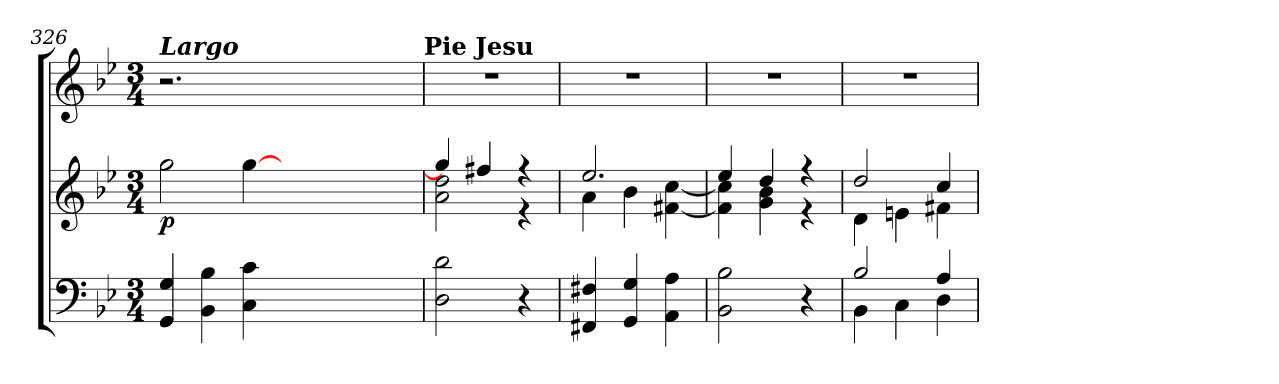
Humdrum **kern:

**kern	**kern	**dynam	**kern
*part2	*part2	*part2	*part1
*staff3	*staff2	*staff2/3	*staff1
!!LO:LB:g=z
*clefF4	*clefG2	*	*clefG2
*	*	*	*ITrd7c12
*k[b-e-]	*k[b-e-]	*	*k[b-e-]
*B-:	*B-:	*	*B-:
*M3/4	*M3/4	*	*M3/4
=326	=326	=326	=326
!	!	!	!LO:TX:a:Bi:t=Largo
!	!	!LO:DY:b	!
4GG/ 4G/	2gg\	p	2.r
4BB-\ 4B-\	.	.	.
4C\ 4c\	[4gg\	.	.
1...ryy	1...ryy	.	1...ryy
!	!	!	!LO:TX:a:B:t=Pie Jesu
=327	=327	=327	=327
*	*^	*	*
2D\ 2d\	4gg/]	2a\ 2dd\	.	2.r
.	4ff#X/	.	.	.
4r	4r	4r	.	.
=328	=328	=328	=328	=328
4FF#X/ 4F#X/	2.ee-/	4a\	.	2.r
4GG/ 4G/	.	4b-\	.	.
4AA\ 4A\	.	[<4f#X\ [<4cc\	.	.
=329	=329	=329	=329	=329
2BB-\ 2B-\	4ee-/	4f#\] 4cc\]	.	2.r
.	4dd/	4g\ 4b-\	.	.
4r	4r	4r	.	.
=330	=330	=330	=330	=330
*^	*	*	*	*
2B-/	4BB-\	2dd/	4d\	.	2.r
.	4C\	.	4en\	.	.
4A/	4D\	4cc/	4f#X\	.	.
*v	*v	*	*	*	*
*	*v	*v	*	*
=	=	=	=
*-	*-	*-	*-
